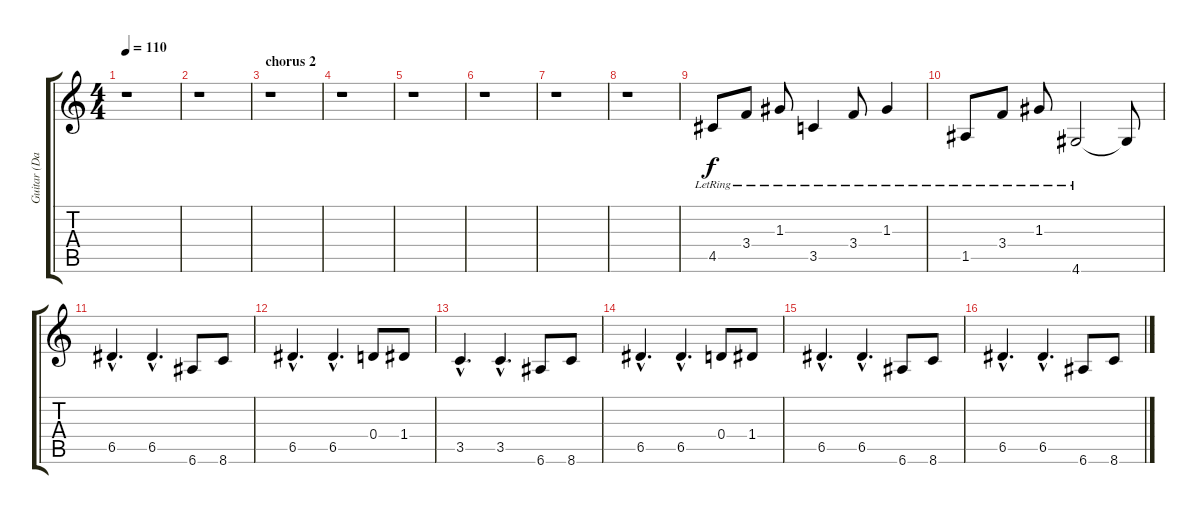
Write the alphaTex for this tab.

\track ("Guitar (Davies)" "Guitar (Da") {instrument electricguitarclean}
\staff {score tabs}
\tuning (E4 B3 G3 D3 A2 E2) {hide}
\ts (4 4)
\tempo 110
\clef g2
\ks c
r.1{dy f} |
r.1 |
\section ("" "chorus 2")
r.1 |
r.1 |
r.1 |
r.1 |
r.1 |
r.1 |
4.5{lr}.8 3.4{lr}.8 1.3{lr}.8 3.5{lr}.4 3.4{lr}.8 1.3{lr}.4 |
1.5{lr}.8 3.4{lr}.8 1.3{lr}.8 4.6{lr}.2 4.6{t}.8 |
6.5{hac}.4{d} 6.5{hac}.4{d} 6.6.8 8.6.8 |
6.5{hac}.4{d} 6.5{hac}.4{d} 0.4.8 1.4.8 |
3.5{hac}.4{d} 3.5{hac}.4{d} 6.6.8 8.6.8 |
6.5{hac}.4{d} 6.5{hac}.4{d} 0.4.8 1.4.8 |
6.5{hac}.4{d} 6.5{hac}.4{d} 6.6.8 8.6.8 |
6.5{hac}.4{d} 6.5{hac}.4{d} 6.6.8 8.6.8
